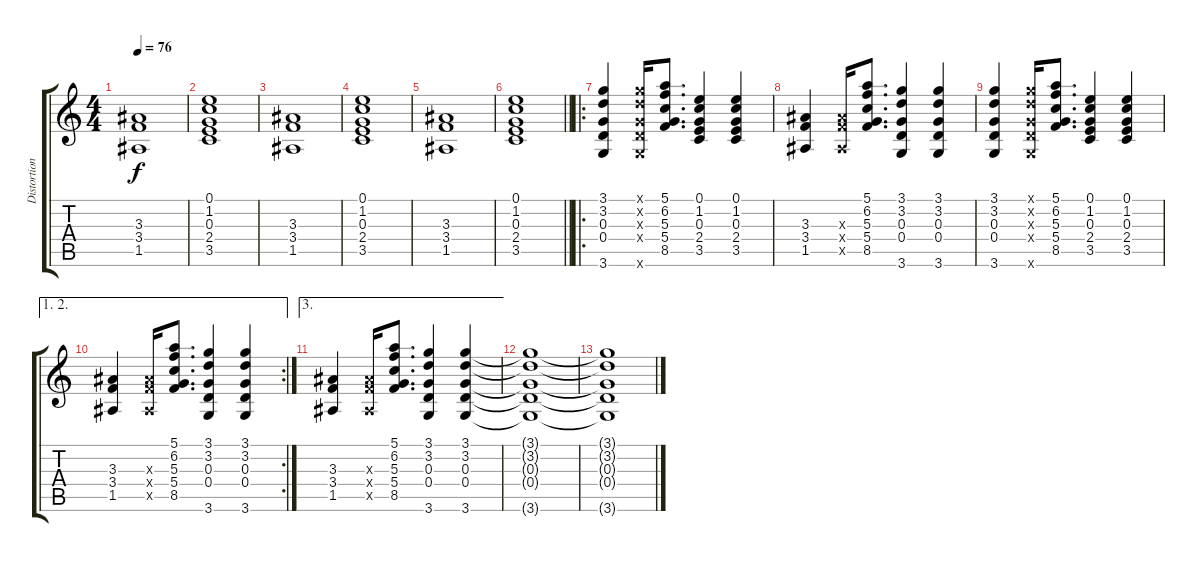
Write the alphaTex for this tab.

\track ("Distortion " "Distortion") {instrument distortionguitar}
\staff {score tabs}
\tuning (E4 B3 G3 D3 A2 E2) {hide}
\ts (4 4)
\tempo 76
\clef g2
\ks c
(3.3 3.4 1.5).1{dy f} |
(0.1 1.2 0.3 2.4 3.5).1 |
(3.3 3.4 1.5).1 |
(0.1 1.2 0.3 2.4 3.5).1 |
(3.3 3.4 1.5).1 |
\barLineRight lightlight
(0.1 1.2 0.3 2.4 3.5).1 |
\ro
(3.1 3.2 0.3 0.4 3.6).4 (3.1{x} 3.2{x} 0.3{x} 0.4{x} 3.6{x}).16 (5.1 6.2 5.3 5.4 8.5).8{d} (0.1 1.2 0.3 2.4 3.5).4 (0.1 1.2 0.3 2.4 3.5).4 |
(3.3 3.4 1.5).4 (3.3{x} 3.4{x} 1.5{x}).16 (5.1 6.2 5.3 5.4 8.5).8{d} (3.1 3.2 0.3 0.4 3.6).4 (3.1 3.2 0.3 0.4 3.6).4 |
(3.1 3.2 0.3 0.4 3.6).4 (3.1{x} 3.2{x} 0.3{x} 0.4{x} 3.6{x}).16 (5.1 6.2 5.3 5.4 8.5).8{d} (0.1 1.2 0.3 2.4 3.5).4 (0.1 1.2 0.3 2.4 3.5).4 |
\ae (1 2)
\rc 2
(3.3 3.4 1.5).4 (3.3{x} 3.4{x} 1.5{x}).16 (5.1 6.2 5.3 5.4 8.5).8{d} (3.1 3.2 0.3 0.4 3.6).4 (3.1 3.2 0.3 0.4 3.6).4 |
\ae 3
(3.3 3.4 1.5).4 (3.3{x} 3.4{x} 1.5{x}).16 (5.1 6.2 5.3 5.4 8.5).8{d} (3.1 3.2 0.3 0.4 3.6).4 (3.1 3.2 0.3 0.4 3.6).4 |
(3.1{t} 3.2{t} 0.3{t} 0.4{t} 3.6{t}).1 |
(3.1{t} 3.2{t} 0.3{t} 0.4{t} 3.6{t}).1
